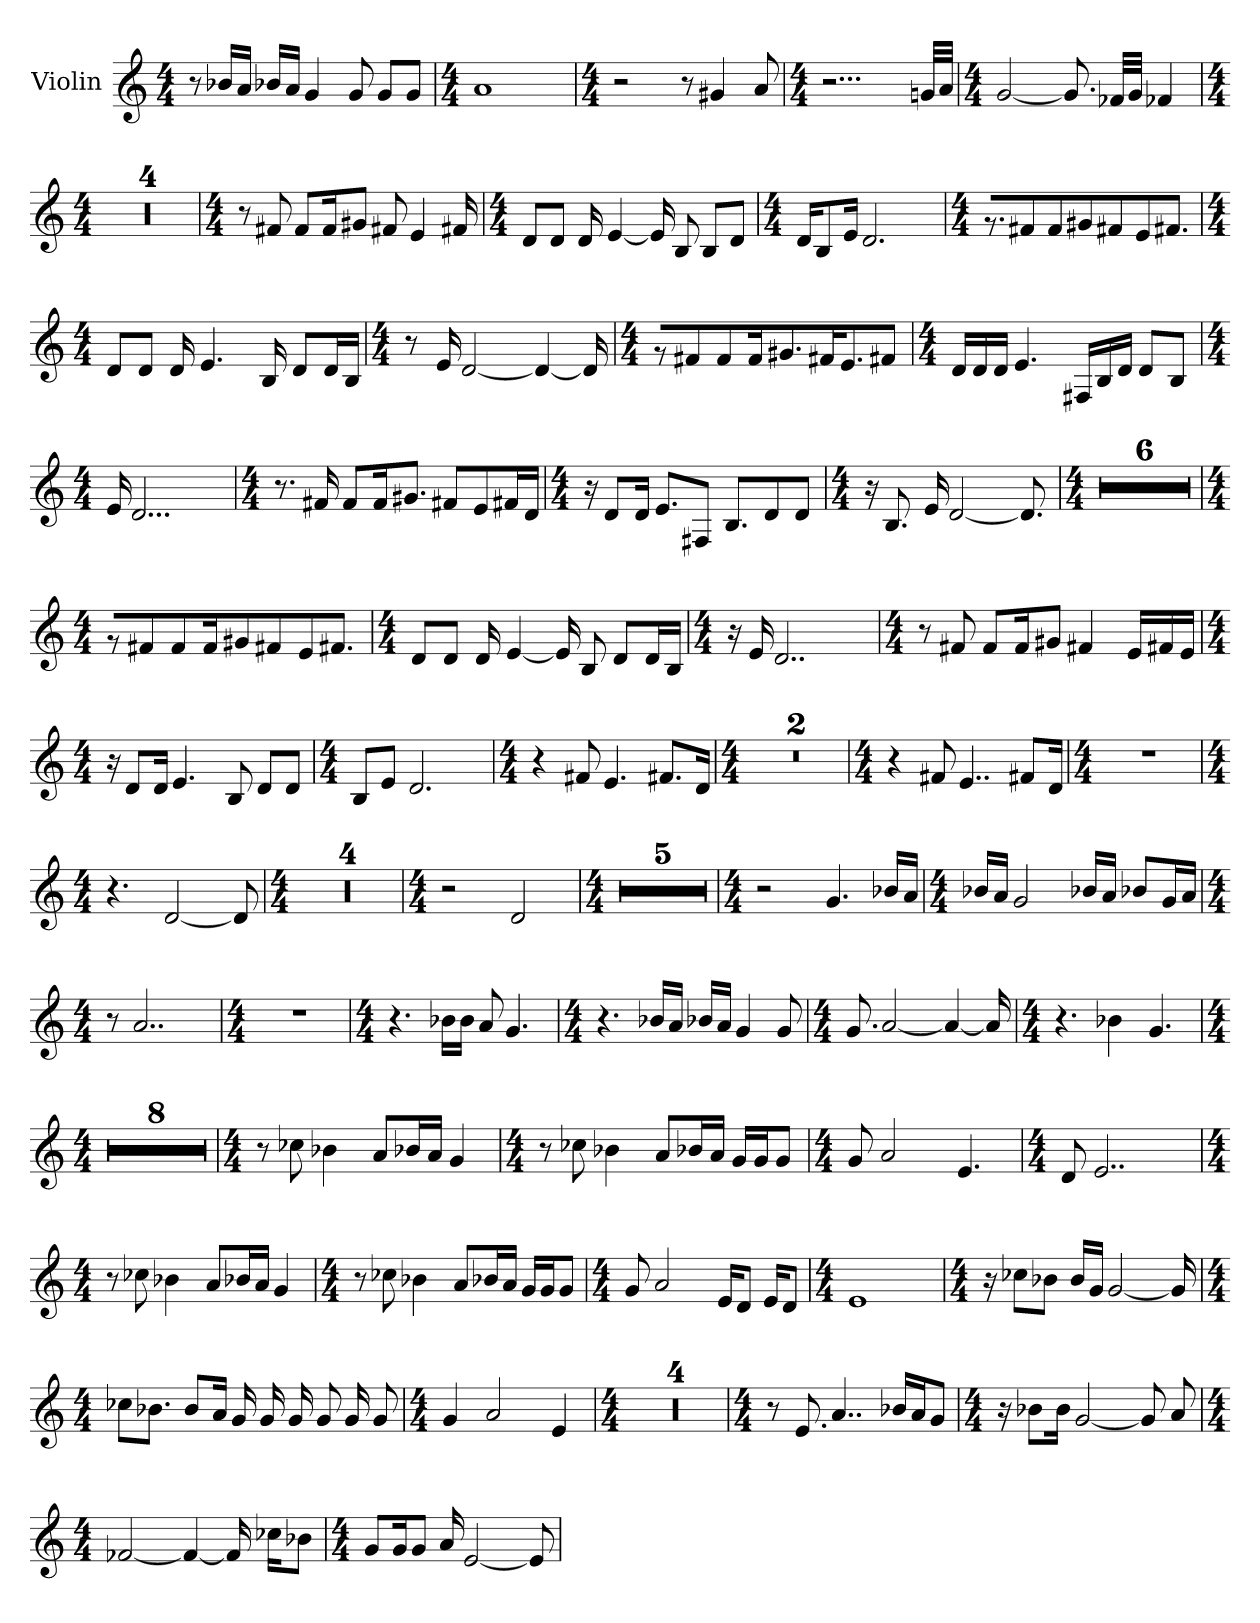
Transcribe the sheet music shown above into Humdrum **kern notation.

**kern
*part1
*staff1
*I"Violin
*I'Vln
*M4/4
=
8r
16b-XLL
16aJJ
16b-XLL
16aJJ
4g
8g
8gL
8gJ
=
*M4/4
1a
=
*M4/4
2r
8r
4g#X
8a
=
*M4/4
2...r
32gnLLL
32aJJJ
=
*M4/4
[2g
8.g]
32f-XLLL
32gJJJ
4f-X
=
*M4/4
1r
=
*M4/4
1r
=
*M4/4
1r
=
*M4/4
1r
=
*M4/4
8r
8f#X
8f#L
16f#K
8g#XJ
8f#X
4e
16f#X
=
*M4/4
8dL
8dJ
16d
[4e
16e]
8B
8BL
8dJ
=
*M4/4
16dKL
8B
16eJk
2.d
=
*M4/4
8.r
8f#X
8f#L
8g#XJ
8f#XL
8eJ
8.f#XJ
=
*M4/4
8dL
8dJ
16d
4.e
16B
8dL
16dL
16BJJ
=
*M4/4
8r
16e
[2d
4d_
16d]
=
*M4/4
8r
8f#X
8f#L
16f#K
8.g#XJ
16f#XKL
8.eJ
8f#XJ
=
*M4/4
16dLL
16d
16dJJ
4.e
16F#XLL
16B
16dJJ
8dL
8BJ
=
*M4/4
16e
2...d
=
*M4/4
8.r
16f#X
8f#L
16f#K
8.g#XJ
8f#XL
8e
16f#XL
16dJJ
=
*M4/4
16r
8dL
16dJk
8.eL
8F#XJ
8.BL
8d
8dJ
=
*M4/4
16r
8.B
16e
[2d
8.d]
=
*M4/4
1r
=
*M4/4
1r
=
*M4/4
1r
=
*M4/4
1r
=
*M4/4
1r
=
*M4/4
1r
=
*M4/4
8r
8f#X
8f#L
16f#K
8g#XJ
8f#XL
8eJ
8.f#XJ
=
*M4/4
8dL
8dJ
16d
[4e
16e]
8B
8dL
16dL
16BJJ
=
*M4/4
16r
16e
2..d
=
*M4/4
8r
8f#X
8f#L
16f#K
8g#XJ
4f#X
16eLL
16f#X
16eJJ
=
*M4/4
16r
8dL
16dJk
4.e
8B
8dL
8dJ
=
*M4/4
8BL
8eJ
2.d
=
*M4/4
4r
8f#X
4.e
8.f#XL
16dJk
=
*M4/4
1r
=
*M4/4
1r
=
*M4/4
4r
8f#X
4..e
8f#XL
16dJk
=
*M4/4
1r
=
*M4/4
4.r
[2d
8d]
=
*M4/4
1r
=
*M4/4
1r
=
*M4/4
1r
=
*M4/4
1r
=
*M4/4
2r
2d
=
*M4/4
1r
=
*M4/4
1r
=
*M4/4
1r
=
*M4/4
1r
=
*M4/4
1r
=
*M4/4
2r
4.g
16b-XLL
16aJJ
=
*M4/4
16b-XLL
16aJJ
2g
16b-XLL
16aJJ
8b-XL
16gL
16aJJ
=
*M4/4
8r
2..a
=
*M4/4
1r
=
*M4/4
4.r
16b-XLL
16b-JJ
8a
4.g
=
*M4/4
4.r
16b-XLL
16aJJ
16b-XLL
16aJJ
4g
8g
=
*M4/4
8.g
[2a
4a_
16a]
=
*M4/4
4.r
4b-X
4.g
=
*M4/4
1r
=
*M4/4
1r
=
*M4/4
1r
=
*M4/4
1r
=
*M4/4
1r
=
*M4/4
1r
=
*M4/4
1r
=
*M4/4
1r
=
*M4/4
8r
8cc-X
4b-X
8aL
16b-XL
16aJJ
4g
=
*M4/4
8r
8cc-X
4b-X
8aL
16b-XL
16aJJ
16gLL
16gJ
8gJ
=
*M4/4
8g
2a
4.e
=
*M4/4
8d
2..e
=
*M4/4
8r
8cc-X
4b-X
8aL
16b-XL
16aJJ
4g
=
*M4/4
8r
8cc-X
4b-X
8aL
16b-XL
16aJJ
16gLL
16gJ
8gJ
=
*M4/4
8g
2a
16eKL
8dJ
16eKL
8dJ
=
*M4/4
1e
=
*M4/4
16r
8cc-XL
8b-XJ
16b-LL
16gJJ
[2g
16g]
=
*M4/4
8cc-XL
8.b-XJ
8b-L
16aJk
16gLL
16gJ
16gL
8gJ
16gKL
8gJ
=
*M4/4
4g
2a
4e
=
*M4/4
1r
=
*M4/4
1r
=
*M4/4
1r
=
*M4/4
1r
=
*M4/4
8r
8.e
4..a
16b-XLL
16aJ
8gJ
=
*M4/4
16r
8b-XL
16b-Jk
[2g
8g]
8a
=
*M4/4
[2f-X
4f-_
16f-]
16cc-XKL
8b-XJ
=
*M4/4
8gL
16gK
8gJ
16a
[2e
8e]
=
*-
